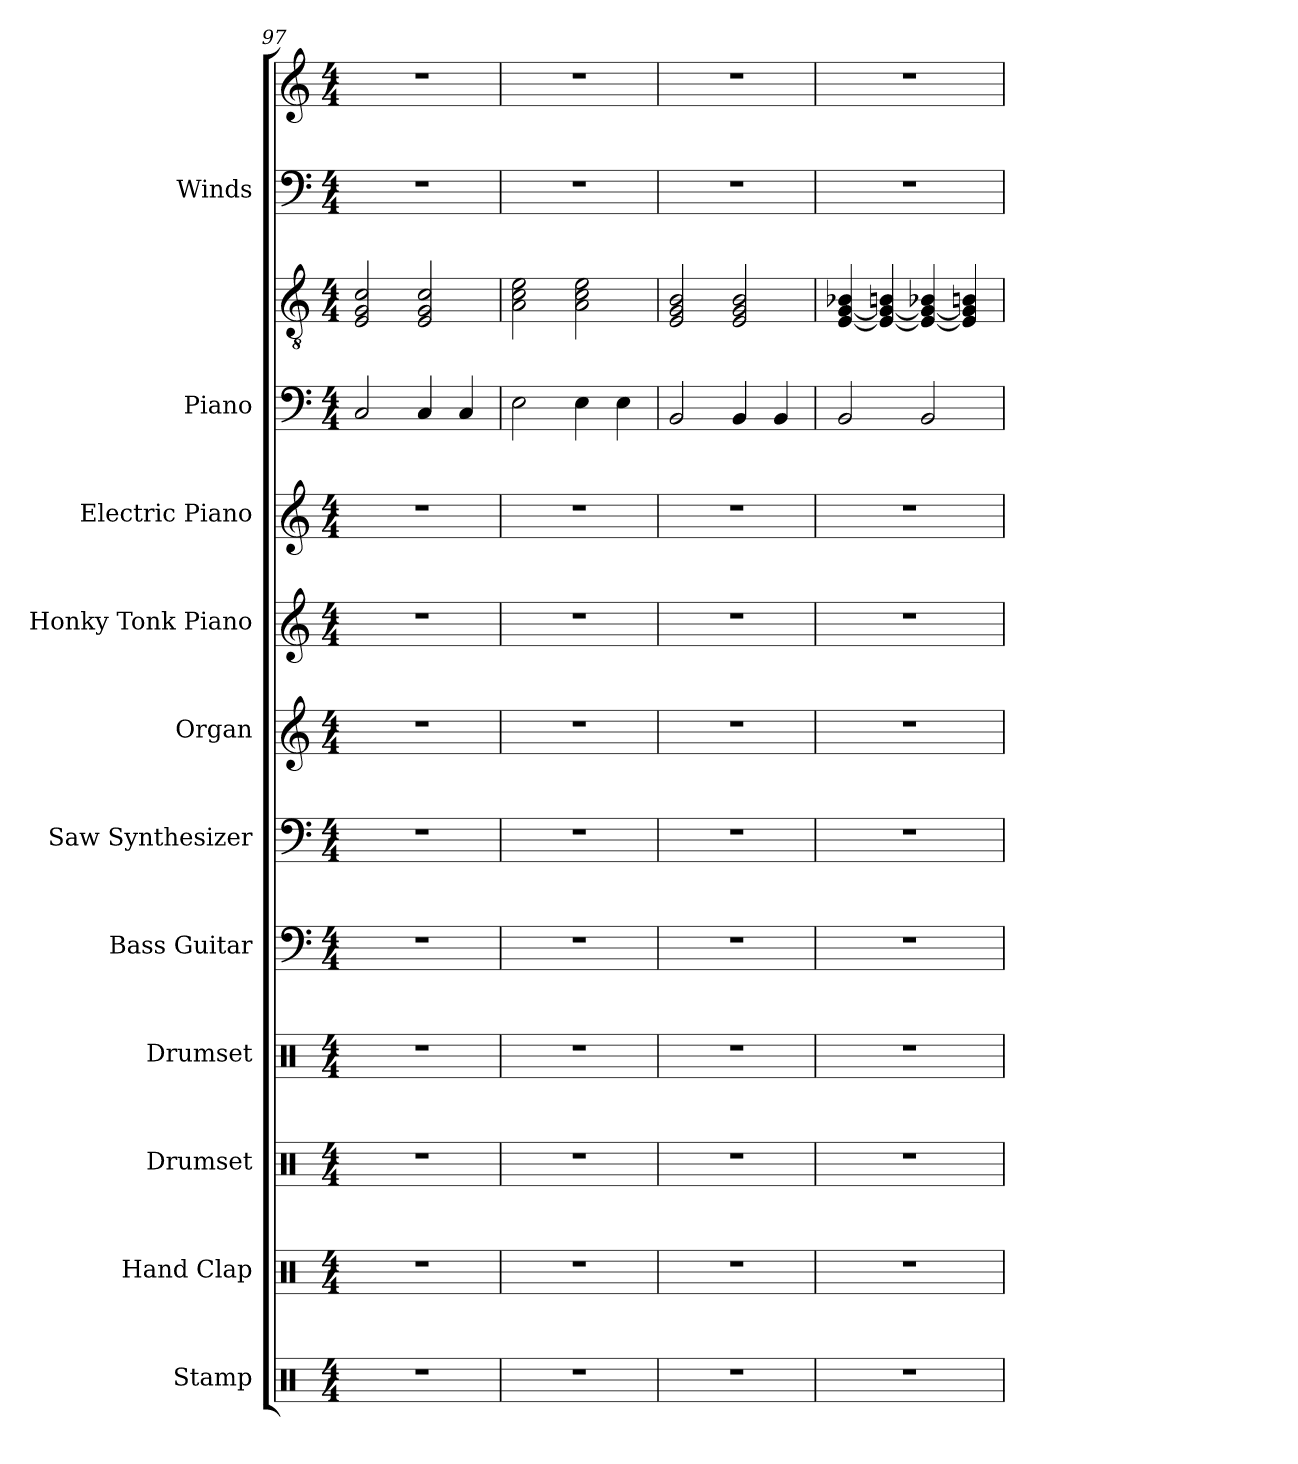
**kern	**kern	**kern	**kern	**kern	**kern	**kern	**kern	**kern	**kern	**kern	**kern	**kern
*part11	*part10	*part9	*part8	*part7	*part6	*part5	*part4	*part3	*part2	*part2	*part1	*part1
*staff13	*staff12	*staff11	*staff10	*staff9	*staff8	*staff7	*staff6	*staff5	*staff4	*staff3	*staff2	*staff1
*I"Stamp	*I"Hand Clap	*I"Drumset	*I"Drumset	*I"Bass Guitar	*I"Saw Synthesizer	*I"Organ	*I"Honky Tonk Piano	*I"Electric Piano	*I"Piano	*	*I"Winds	*
*I'Sta.	*I'Hd. Clp.	*I'D. Set	*I'D. Set	*I'B. Guit.	*I'Synth.	*I'Org.	*I'Hnk. Pno.	*I'El. Pno.	*I'Pno.	*	*I'W.	*
*clefX	*clefX	*clefX	*clefX	*clefF4	*clefF4	*clefG2	*clefG2	*clefG2	*clefF4	*clefGv2	*clefF4	*clefG2
*	*	*	*	*ITrd7c12	*	*	*	*	*	*	*	*
*k[]	*k[]	*k[]	*k[]	*k[]	*k[]	*k[]	*k[]	*k[]	*k[]	*k[]	*k[]	*k[]
*M4/4	*M4/4	*M4/4	*M4/4	*M4/4	*M4/4	*M4/4	*M4/4	*M4/4	*M4/4	*M4/4	*M4/4	*M4/4
=97	=97	=97	=97	=97	=97	=97	=97	=97	=97	=97	=97	=97
1r	1r	1r	1r	1r	1r	1r	1r	1r	2C/	2E/ 2G/ 2c/	1r	1r
.	.	.	.	.	.	.	.	.	4C/	2E/ 2G/ 2c/	.	.
.	.	.	.	.	.	.	.	.	4C/	.	.	.
=98	=98	=98	=98	=98	=98	=98	=98	=98	=98	=98	=98	=98
1r	1r	1r	1r	1r	1r	1r	1r	1r	2E\	2A\ 2c\ 2e\	1r	1r
.	.	.	.	.	.	.	.	.	4E\	2A\ 2c\ 2e\	.	.
.	.	.	.	.	.	.	.	.	4E\	.	.	.
=99	=99	=99	=99	=99	=99	=99	=99	=99	=99	=99	=99	=99
1r	1r	1r	1r	1r	1r	1r	1r	1r	2BB/	2E/ 2G/ 2B/	1r	1r
.	.	.	.	.	.	.	.	.	4BB/	2E/ 2G/ 2B/	.	.
.	.	.	.	.	.	.	.	.	4BB/	.	.	.
!!LO:PB:g=z
=100	=100	=100	=100	=100	=100	=100	=100	=100	=100	=100	=100	=100
1r	1r	1r	1r	1r	1r	1r	1r	1r	2BB/	[4E/ [4G/ 4B-X/	1r	1r
.	.	.	.	.	.	.	.	.	.	4E/_ 4G/_ 4Bn/	.	.
.	.	.	.	.	.	.	.	.	2BB/	4E/_ 4G/_ 4B-X/	.	.
.	.	.	.	.	.	.	.	.	.	4E/] 4G/] 4Bn/	.	.
=	=	=	=	=	=	=	=	=	=	=	=	=
*-	*-	*-	*-	*-	*-	*-	*-	*-	*-	*-	*-	*-
